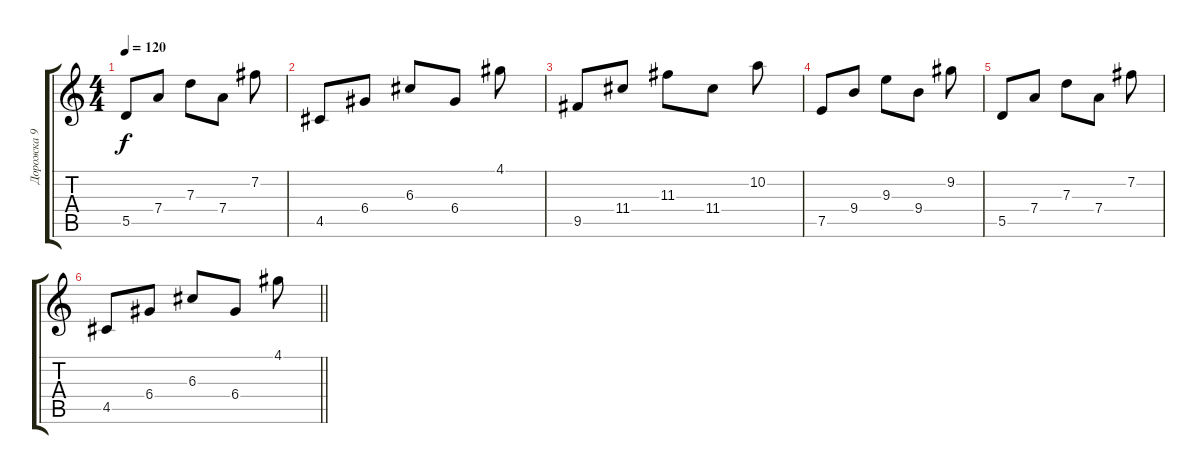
\track ("Дорожка 9" "Дорожка 9") {instrument acousticguitarnylon}
\staff {score tabs}
\tuning (E4 B3 G3 D3 A2 E2) {hide}
\ts (4 4)
\tempo 120
\clef g2
\ks c
5.5.8{dy f} 7.4.8 7.3.8 7.4.8 7.2.8 |
4.5.8 6.4.8 6.3.8 6.4.8 4.1.8 |
9.5.8 11.4.8 11.3.8 11.4.8 10.2.8 |
7.5.8 9.4.8 9.3.8 9.4.8 9.2.8 |
5.5.8 7.4.8 7.3.8 7.4.8 7.2.8 |
\barLineRight lightlight
4.5.8 6.4.8 6.3.8 6.4.8 4.1.8
